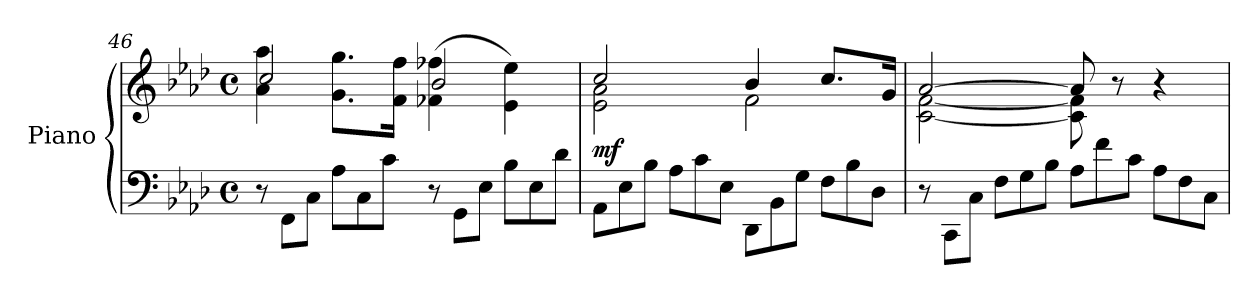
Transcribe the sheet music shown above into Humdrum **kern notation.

**kern	**kern	**dynam
*part1	*part1	*part1
*staff2	*staff1	*staff1/2
*I"Piano	*	*
*I'Pno.	*	*
*clefF4	*clefG2	*
*k[b-e-a-d-]	*k[b-e-a-d-]	*
*M4/4	*M4/4	*
*met(c)	*met(c)	*
*Xtuplet	*	*
=46	=46	=46
*	*^	*
12r	4a-\ 4aa-\	2cc/	.
12FF\L	.	.	.
12C\J	.	.	.
12A-\L	8.g\ 8.gg\L	.	.
12C\	.	.	.
12c\J	.	.	.
.	16f\ 16ff\Jk	.	.
12r	(>4f-X\ 4ff-X\	2b-/	.
12GG\L	.	.	.
12E-\J	.	.	.
12B-\L	4e-\ 4ee-\)	.	.
12E-\	.	.	.
12d-\J	.	.	.
=47	=47	=47	=47
*	*MM126	*	*
!	!	!	!LO:DY:b
12AA-\L	2cc/	2e-\ 2a-\	mf
12E-\	.	.	.
12B-\J	.	.	.
12A-\L	.	.	.
12c\	.	.	.
12E-\J	.	.	.
12DD-\L	4b-/	2f\	.
12BB-\	.	.	.
12G\J	.	.	.
*	*MM120	*	*
12F\L	8.cc/L	.	.
12B-\	.	.	.
12D-\J	.	.	.
.	16g/Jk	.	.
=48	=48	=48	=48
*	*MM114	*	*
12r	[2a-/	[2c\ [2f\	.
12CC\L	.	.	.
12C\J	.	.	.
12F\L	.	.	.
12G\	.	.	.
12B-\J	.	.	.
12A-\L	8a-/]	8c\] 8f\]	.
12f\	.	.	.
.	8r	8rffyy	.
12c\J	.	.	.
12A-\L	4r	4rffyy	.
12F\	.	.	.
12C\J	.	.	.
*	*v	*v	*
=	=	=
*-	*-	*-
